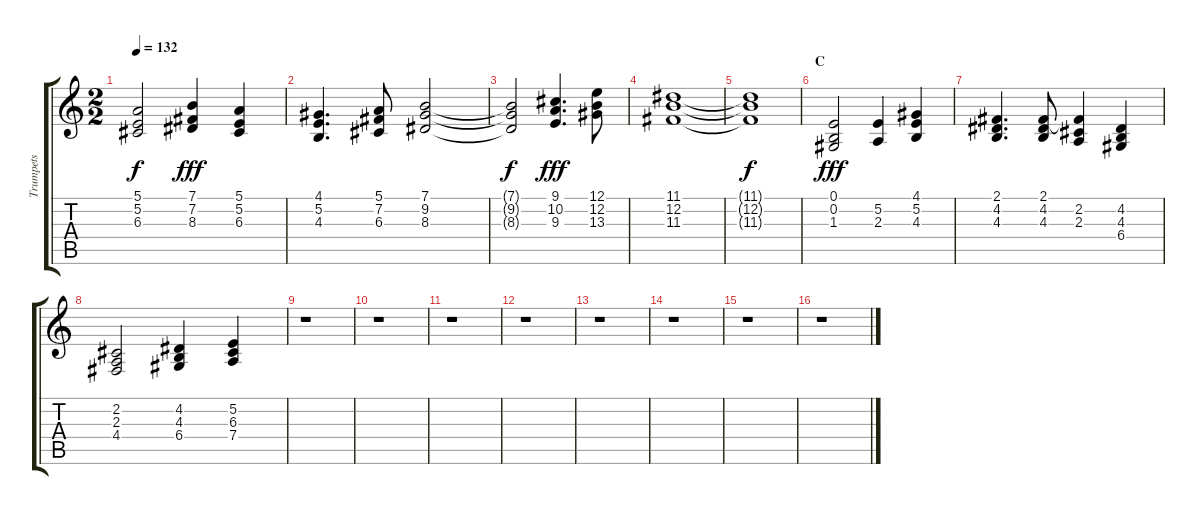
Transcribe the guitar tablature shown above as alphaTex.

\track ("Trumpets" "Trumpets") {instrument trumpet}
\staff {score tabs}
\tuning (E4 B3 G3 D3 A2 E2) {hide}
\ts (2 2)
\tempo 132
\clef g2
\ks c
(5.1{t} 5.2{t} 6.3{t}).2{dy f} (7.1 7.2 8.3).4{dy fff} (5.1 5.2 6.3).4 |
(4.1 5.2 4.3).4{d} (5.1 7.2 6.3).8 (7.1 9.2 8.3).2 |
(7.1{t} 9.2{t} 8.3{t}).2{dy f} (9.1 10.2 9.3).4{d dy fff} (12.1 12.2 13.3).8 |
(11.1 12.2 11.3).1 |
(11.1{t} 12.2{t} 11.3{t}).1{dy f} |
\section ("" "C")
(0.1 0.2 1.3).2{dy fff} (5.2 2.3).4 (4.1 5.2 4.3).4 |
(2.1 4.2 4.3).4{d} (2.1 4.2 4.3).8 (2.1{t} 2.2 2.3).4 (4.2 4.3 6.4).4 |
(2.2 2.3 4.4).2 (4.2 4.3 6.4).4 (5.2 6.3 7.4).4 |
r.1 |
r.1 |
r.1 |
r.1 |
r.1 |
r.1 |
r.1 |
r.1
